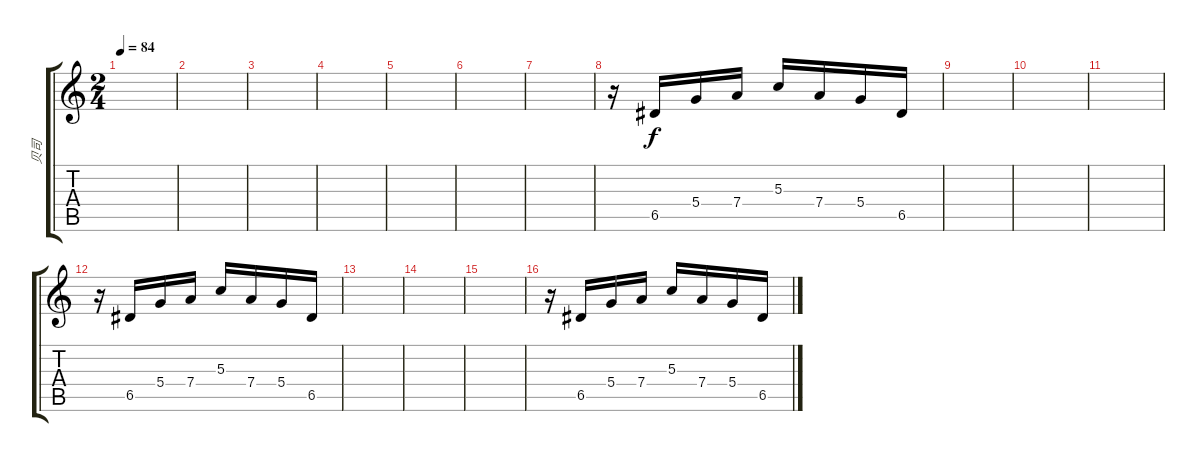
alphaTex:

\track ("贝司" "贝司") {instrument acousticbass}
\staff {score tabs}
\tuning (E4 B3 G3 D3 A2 E2) {hide}
\ts (2 4)
\tempo 84
\clef g2
\ks c
|
|
|
|
|
|
|
r.16 6.5.16 5.4.16 7.4.16 5.3.16 7.4.16 5.4.16 6.5.16 |
|
|
|
r.16 6.5.16 5.4.16 7.4.16 5.3.16 7.4.16 5.4.16 6.5.16 |
|
|
|
r.16 6.5.16 5.4.16 7.4.16 5.3.16 7.4.16 5.4.16 6.5.16
